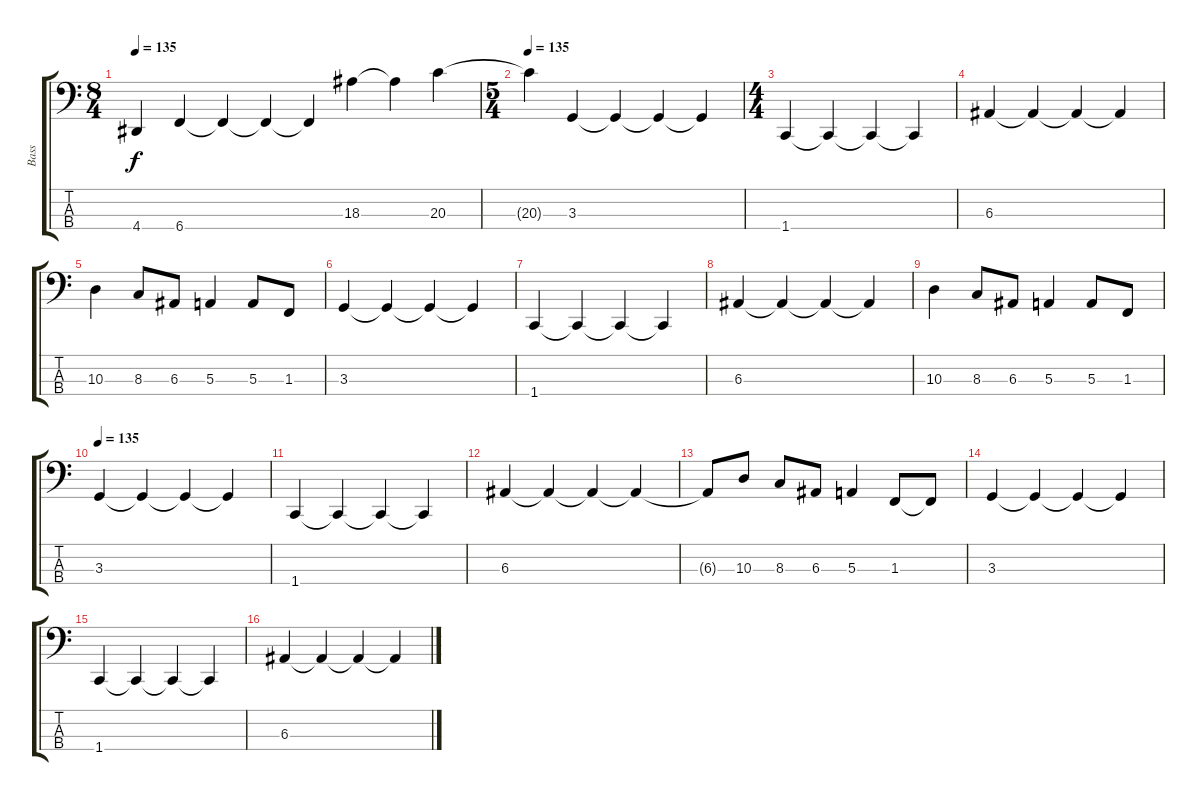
\track ("Bass" "Bass") {instrument acousticbass}
\staff {score tabs}
\tuning (D2 A1 E1 B0) {hide}
\ts (8 4)
\tempo 135
\clef f4
\ks c
4.4{t}.4{dy f} 6.4.4 6.4{t}.4 6.4{t}.4 6.4{t}.4 18.3.4 18.3{t}.4 20.3.4 |
\ts (5 4)
\tempo 135
20.3{t}.4 3.3.4 3.3{t}.4 3.3{t}.4 3.3{t}.4 |
\ts (4 4)
1.4.4 1.4{t}.4 1.4{t}.4 1.4{t}.4 |
6.3.4 6.3{t}.4 6.3{t}.4 6.3{t}.4 |
10.3.4 8.3.8 6.3.8 5.3.4 5.3.8 1.3.8 |
3.3.4 3.3{t}.4 3.3{t}.4 3.3{t}.4 |
1.4.4 1.4{t}.4 1.4{t}.4 1.4{t}.4 |
6.3.4 6.3{t}.4 6.3{t}.4 6.3{t}.4 |
10.3.4 8.3.8 6.3.8 5.3.4 5.3.8 1.3.8 |
\tempo 135
3.3.4 3.3{t}.4 3.3{t}.4 3.3{t}.4 |
1.4.4 1.4{t}.4 1.4{t}.4 1.4{t}.4 |
6.3.4 6.3{t}.4 6.3{t}.4 6.3{t}.4 |
6.3{t}.8 10.3.8 8.3.8 6.3.8 5.3.4 1.3.8 1.3{t}.8 |
3.3.4 3.3{t}.4 3.3{t}.4 3.3{t}.4 |
1.4.4 1.4{t}.4 1.4{t}.4 1.4{t}.4 |
6.3.4 6.3{t}.4 6.3{t}.4 6.3{t}.4
